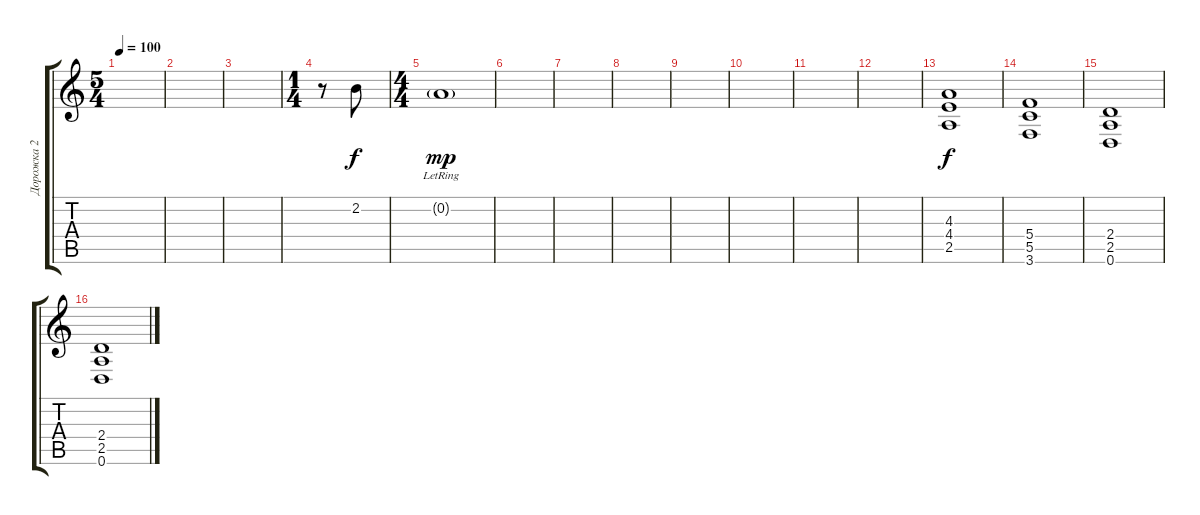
\track ("Дорожка 2" "Дорожка 2") {instrument distortionguitar}
\staff {score tabs}
\tuning (D4 A3 F3 C3 G2 D2) {hide}
\ts (5 4)
\tempo 100
\clef g2
\ks c
|
|
|
\ts (1 4)
r.8 2.2.8 |
\ts (4 4)
0.2{g lr}.1{dy mp} |
|
|
|
|
|
|
|
(4.3 4.4 2.5).1{dy f} |
(5.4 5.5 3.6).1 |
(2.4 2.5 0.6).1 |
(2.4 2.5 0.6).1
